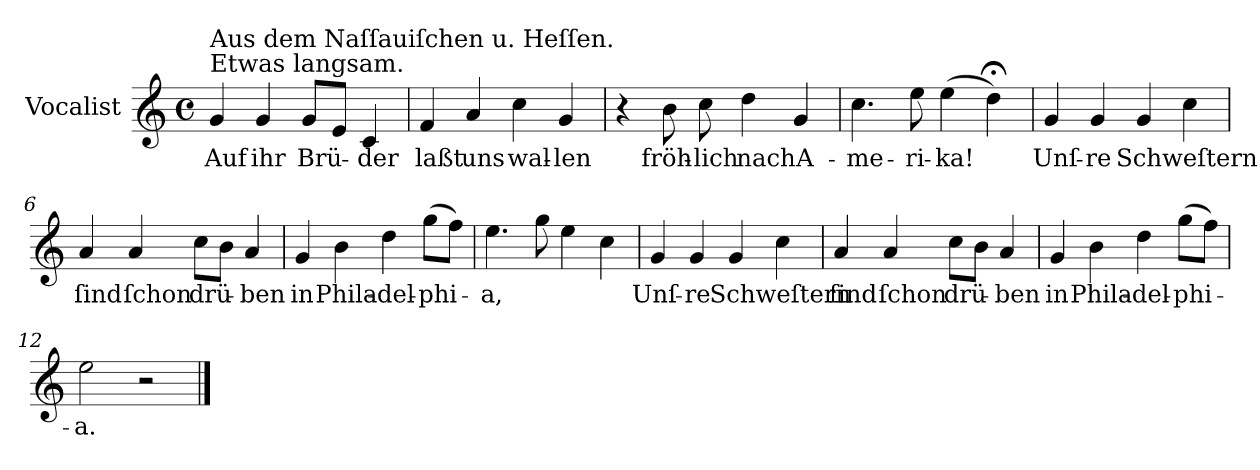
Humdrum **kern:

**kern	**text
*part1	*part1
*staff1	*staff1
*I"Vocalist	*
*k[]	*
*C:	*
*M4/4	*
*met(c)	*
=1	=1
!LO:TX:a:t=Etwas langsam.	!
!LO:TX:a:t=Aus dem Naſſauiſchen u. Heſſen.	!
4g	Auf
4g	ihr
8gL	Brü-
8eJ	.
4c	-der
=2	=2
4f	laßt
4a	uns
4cc	wal-
4g	-len
=3	=3
4r	.
8b	fröh-
8cc	-lich
4dd	nach
4g	A-
=4	=4
4.cc	-me-
8ee	-ri-
(4ee	-ka!
4dd;<)	.
=5	=5
4g	Unſ-
4g	-re
4g	Schweſtern
4cc	.
=6	=6
4a	ſind
4a	ſchon
8ccL	drü-
8bJ	.
4a	-ben
=7	=7
4g	in
4b	Phila-
4dd	-del-
(8ggL	-phi-
8ffJ)	.
=8	=8
4.ee	-a,
8gg	.
4ee	.
4cc	.
=9	=9
4g	Unſ-
4g	-re
4g	Schweſtern
4cc	.
=10	=10
4a	ſind
4a	ſchon
8ccL	drü-
8bJ	.
4a	-ben
=11	=11
4g	in
4b	Phila-
4dd	-del-
(8ggL	-phi-
8ffJ)	.
=12	=12
2ee	-a.
2r	.
==	==
*-	*-
